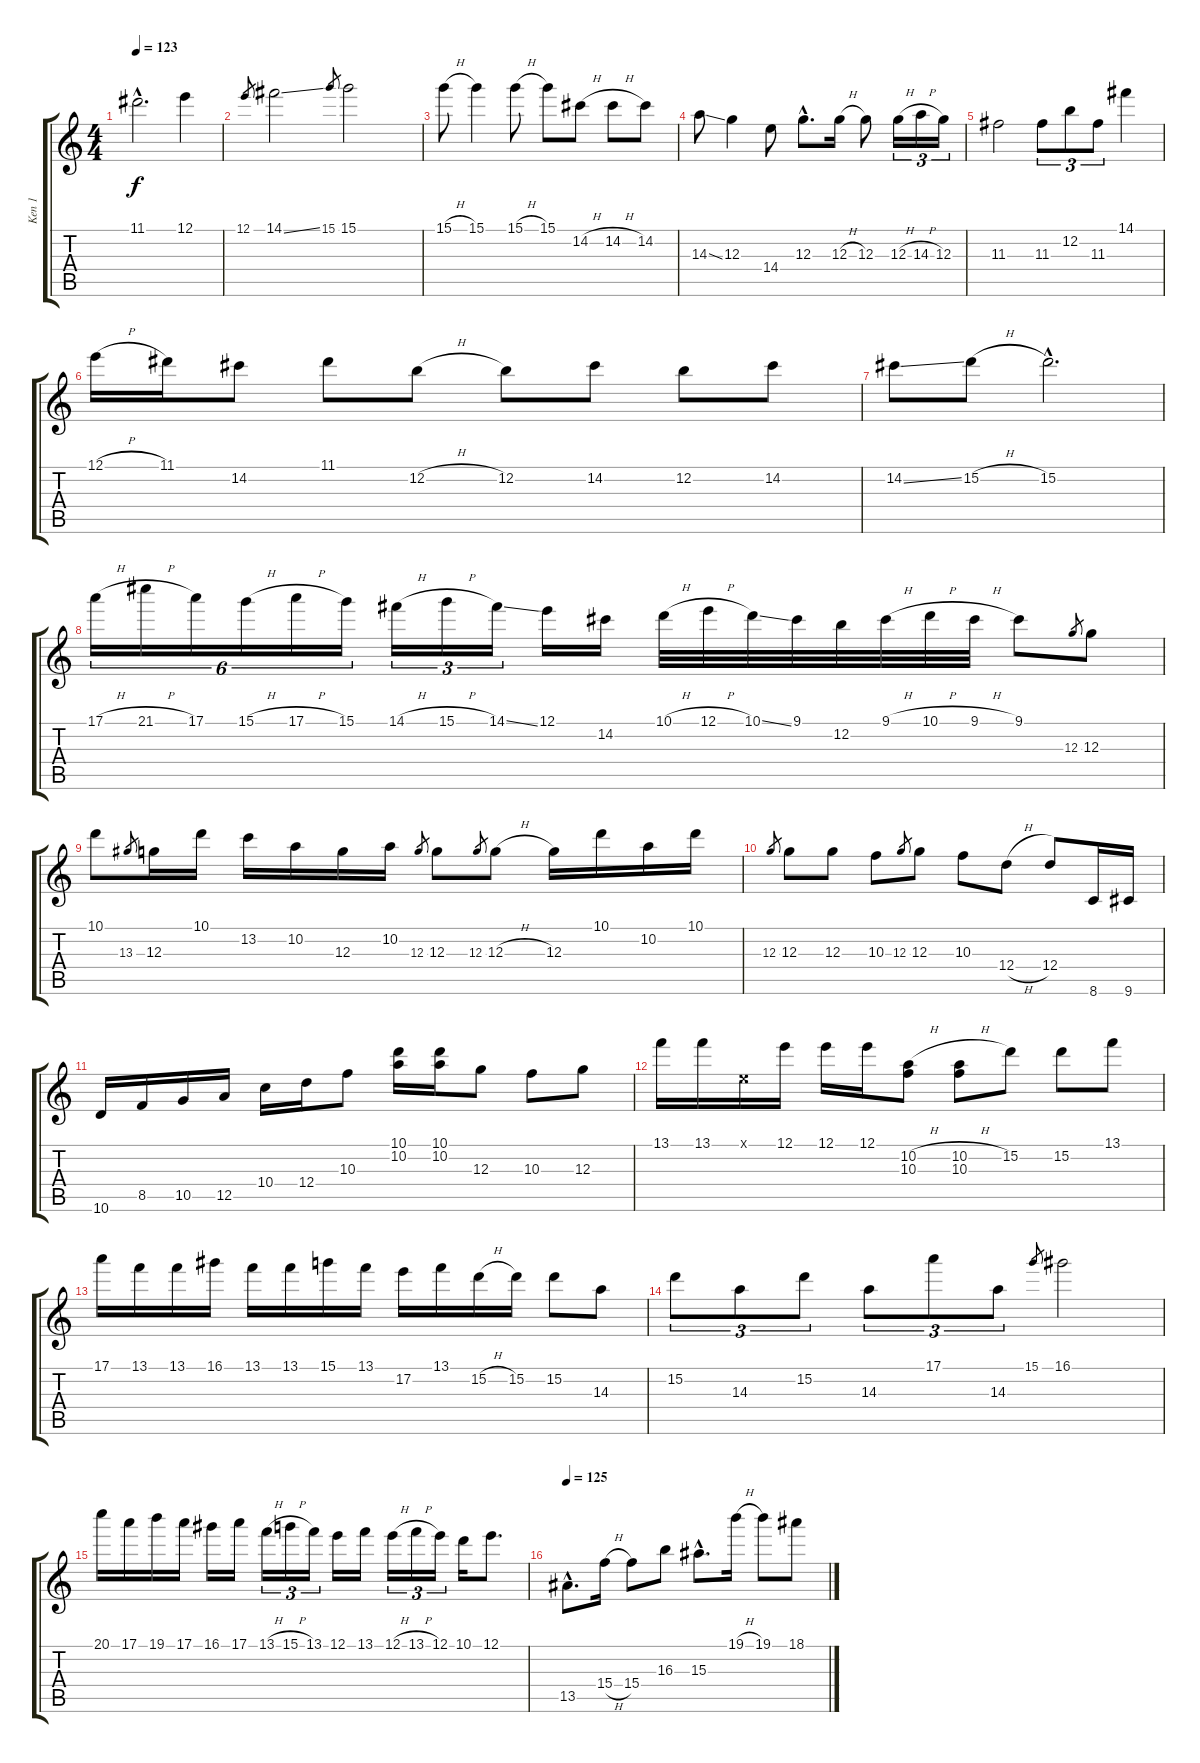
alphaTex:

\track ("Ken 1" "Ken 1") {instrument distortionguitar}
\staff {score tabs}
\tuning (E4 B3 G3 D3 A2 E2) {hide}
\ts (4 4)
\tempo 123
\clef g2
\ks c
11.1{hac}.2{d dy f} 12.1.4 |
12.1.8{gr} 14.1{ss}.2 15.1.8{gr} 15.1.2 |
15.1{h}.8 15.1.4 15.1{h}.8 15.1.8 14.2{h}.8 14.2{h}.8 14.2.8 |
14.3{ss}.8 12.3.4 14.4.8 12.3{hac}.8{d} 12.3{h}.16 12.3.8 12.3{h}.16{tu (3 2)} 14.3{h}.16{tu (3 2)} 12.3.16{tu (3 2)} |
11.3.2 11.3.8{tu (3 2)} 12.2.8{tu (3 2)} 11.3.8{tu (3 2)} 14.1.4 |
12.1{h}.16 11.1.16 14.2.8 11.1.8 12.2{h}.8 12.2.8 14.2.8 12.2.8 14.2.8 |
14.2{ss}.8 15.2{h}.8 15.2{hac}.2{d} |
17.1{h}.16{tu (6 4)} 21.1{h}.16{tu (6 4)} 17.1.16{tu (6 4)} 15.1{h}.16{tu (6 4)} 17.1{h}.16{tu (6 4)} 15.1.16{tu (6 4)} 14.1{h}.16{tu (3 2)} 15.1{h}.16{tu (3 2)} 14.1{ss}.16{tu (3 2)} 12.1.16 14.2.16 10.1{h}.32 12.1{h}.32 10.1{ss}.32 9.1.32 12.2.32 9.1{h}.32 10.1{h}.32 9.1{h}.32 9.1.8 12.3.8{gr} 12.3.8 |
10.1.8 13.3.8{gr} 12.3.16 10.1.16 13.2.16 10.2.16 12.3.16 10.2.16 12.3.8{gr} 12.3.8 12.3.8{gr} 12.3{h}.8 12.3.16 10.1.16 10.2.16 10.1.16 |
12.3.8{gr} 12.3.8 12.3.8 10.3.8 12.3.8{gr} 12.3.8 10.3.8 12.4{h}.8 12.4.8 8.6.16 9.6.16 |
10.6.16 8.5.16 10.5.16 12.5.16 10.4.16 12.4.16 10.3.8 (10.1 10.2).16 (10.1 10.2).16 12.3.8 10.3.8 12.3.8 |
13.1.16 13.1.16 0.1{x}.16 12.1.16 12.1.16 12.1.16 (10.2{h} 10.3).8 (10.2{h} 10.3).8 15.2.8 15.2.8 13.1.8 |
17.1.16 13.1.16 13.1.16 16.1.16 13.1.16 13.1.16 15.1.16 13.1.16 17.2.16 13.1.16 15.2{h}.16 15.2.16 15.2.8 14.3.8 |
15.2.8{tu (3 2)} 14.3.8{tu (3 2)} 15.2.8{tu (3 2)} 14.3.8{tu (3 2)} 17.1.8{tu (3 2)} 14.3.8{tu (3 2)} 15.1.8{gr} 16.1.2 |
20.1.16 17.1.16 19.1.16 17.1.16 16.1.16 17.1.16 13.1{h}.16{tu (3 2)} 15.1{h}.16{tu (3 2)} 13.1.16{tu (3 2)} 12.1.16 13.1.16 12.1{h}.16{tu (3 2)} 13.1{h}.16{tu (3 2)} 12.1.16{tu (3 2)} 10.1.16 12.1.8{d} |
\tempo 125
13.5{hac}.8{d} 15.4{h}.16 15.4.8 16.3.8 15.3{hac}.8{d} 19.1{h}.16 19.1.8 18.1{h}.8
